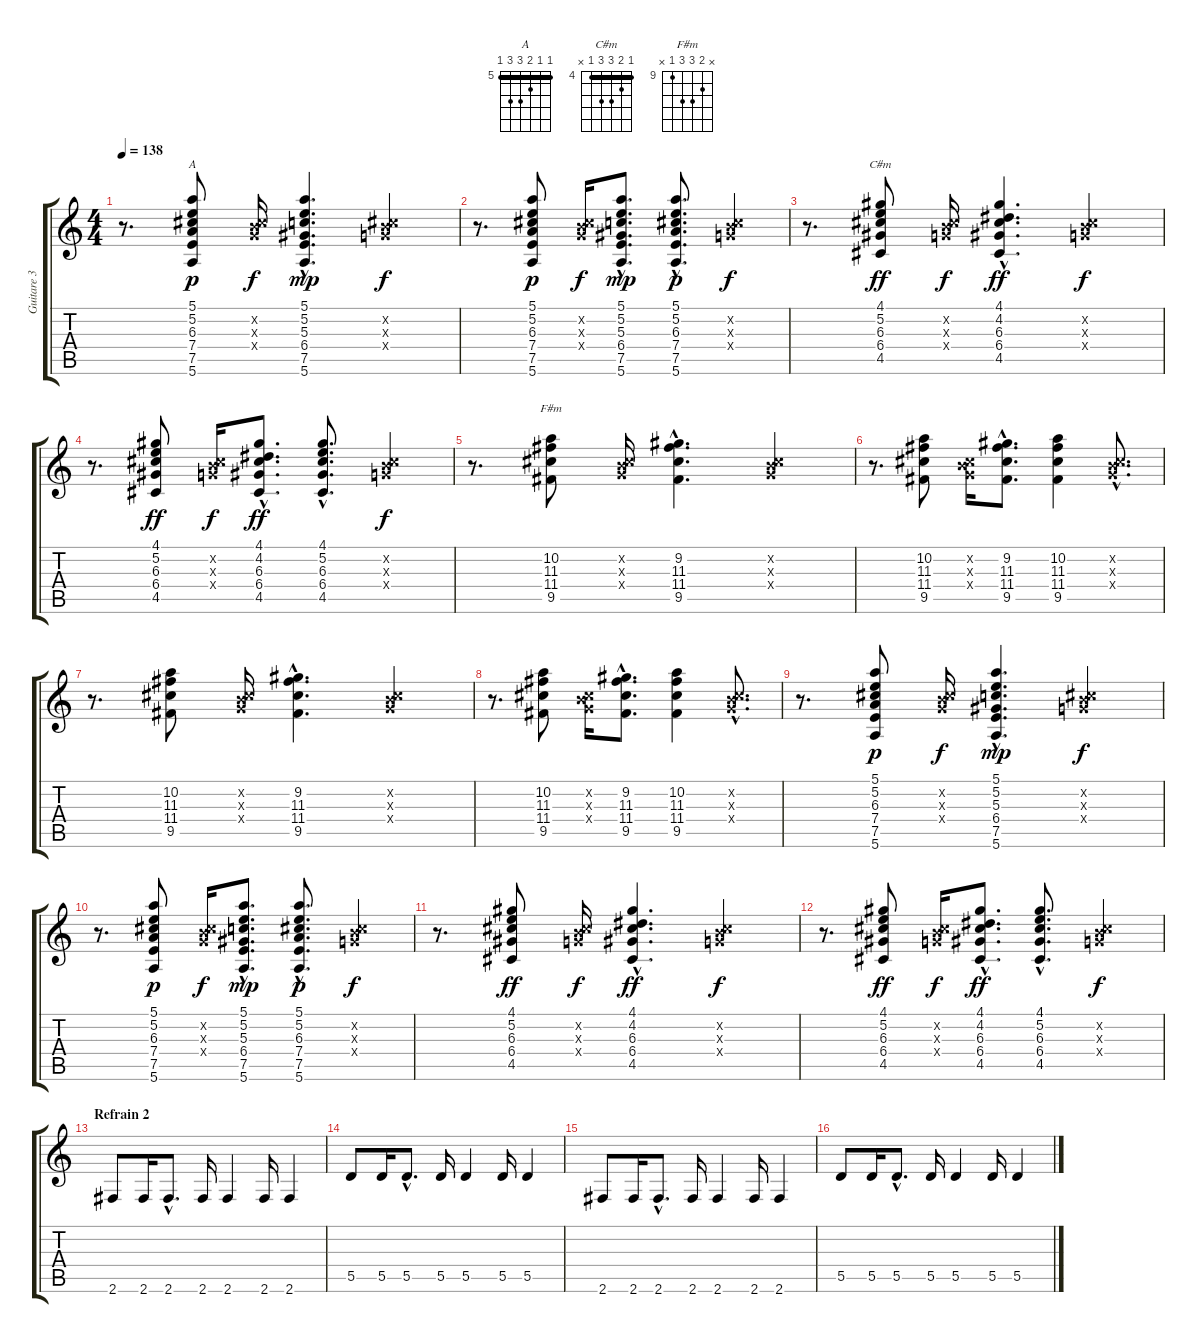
\track ("Guitare 3" "Guitare 3") {instrument overdrivenguitar}
\staff {score tabs}
\tuning (E4 B3 G3 D3 A2 E2) {hide}
\chord ("A" 5 5 6 7 7 5) {firstfret 5 barre 5}
\chord ("C#m" 4 5 6 6 4 x) {firstfret 4 barre 4}
\chord ("F#m" x 10 11 11 9 x) {firstfret 9}
\ts (4 4)
\tempo 138
\clef g2
\ks c
r.8{d dy f} (5.1 5.2 6.3 7.4 7.5 5.6).8{ch "A" dy p} (0.2{x} 0.3{x} 11.4{x}).16{dy f} (5.1{hac} 5.2{hac} 5.3{hac} 6.4{hac} 7.5{hac} 5.6{hac}).4{d dy mp} (0.2{x} 0.3{x} 11.4{x}).4{dy f} |
r.8{d} (5.1 5.2 6.3 7.4 7.5 5.6).8{dy p} (0.2{x} 0.3{x} 11.4{x}).16{dy f} (5.1{hac} 5.2{hac} 5.3{hac} 6.4{hac} 7.5{hac} 5.6{hac}).8{d dy mp} (5.1{hac} 5.2{hac} 6.3{hac} 7.4{hac} 7.5{hac} 5.6{hac}).8{d dy p} (0.2{x} 0.3{x} 11.4{x}).4{dy f} |
r.8{d} (4.1 5.2 6.3 6.4 4.5).8{ch "C#m" dy ff} (0.2{x} 0.3{x} 11.4{x}).16{dy f} (4.1{hac} 4.2{hac} 6.3{hac} 6.4{hac} 4.5{hac}).4{d dy ff} (0.2{x} 0.3{x} 11.4{x}).4{dy f} |
r.8{d} (4.1 5.2 6.3 6.4 4.5).8{dy ff} (0.2{x} 0.3{x} 11.4{x}).16{dy f} (4.1{hac} 4.2{hac} 6.3{hac} 6.4{hac} 4.5{hac}).8{d dy ff} (4.1{hac} 5.2{hac} 6.3{hac} 6.4{hac} 4.5{hac}).8{d} (0.2{x} 0.3{x} 11.4{x}).4{dy f} |
r.8{d} (10.2 11.3 11.4 9.5).8{ch "F#m"} (0.2{x} 0.3{x} 11.4{x}).16 (9.2{hac} 11.3{hac} 11.4{hac} 9.5{hac}).4{d} (0.2{x} 0.3{x} 11.4{x}).4 |
r.8{d} (10.2 11.3 11.4 9.5).8 (0.2{x} 0.3{x} 11.4{x}).16 (9.2{hac} 11.3{hac} 11.4{hac} 9.5{hac}).8{d} (10.2 11.3 11.4 9.5).4 (0.2{hac x} 0.3{hac x} 11.4{hac x}).8{d} |
r.8{d} (10.2 11.3 11.4 9.5).8 (0.2{x} 0.3{x} 11.4{x}).16 (9.2{hac} 11.3{hac} 11.4{hac} 9.5{hac}).4{d} (0.2{x} 0.3{x} 11.4{x}).4 |
r.8{d} (10.2 11.3 11.4 9.5).8 (0.2{x} 0.3{x} 11.4{x}).16 (9.2{hac} 11.3{hac} 11.4{hac} 9.5{hac}).8{d} (10.2 11.3 11.4 9.5).4 (0.2{hac x} 0.3{hac x} 11.4{hac x}).8{d} |
r.8{d} (5.1 5.2 6.3 7.4 7.5 5.6).8{dy p} (0.2{x} 0.3{x} 11.4{x}).16{dy f} (5.1{hac} 5.2{hac} 5.3{hac} 6.4{hac} 7.5{hac} 5.6{hac}).4{d dy mp} (0.2{x} 0.3{x} 11.4{x}).4{dy f} |
r.8{d} (5.1 5.2 6.3 7.4 7.5 5.6).8{dy p} (0.2{x} 0.3{x} 11.4{x}).16{dy f} (5.1{hac} 5.2{hac} 5.3{hac} 6.4{hac} 7.5{hac} 5.6{hac}).8{d dy mp} (5.1{hac} 5.2{hac} 6.3{hac} 7.4{hac} 7.5{hac} 5.6{hac}).8{d dy p} (0.2{x} 0.3{x} 11.4{x}).4{dy f} |
r.8{d} (4.1 5.2 6.3 6.4 4.5).8{dy ff} (0.2{x} 0.3{x} 11.4{x}).16{dy f} (4.1{hac} 4.2{hac} 6.3{hac} 6.4{hac} 4.5{hac}).4{d dy ff} (0.2{x} 0.3{x} 11.4{x}).4{dy f} |
r.8{d} (4.1 5.2 6.3 6.4 4.5).8{dy ff} (0.2{x} 0.3{x} 11.4{x}).16{dy f} (4.1{hac} 4.2{hac} 6.3{hac} 6.4{hac} 4.5{hac}).8{d dy ff} (4.1{hac} 5.2{hac} 6.3{hac} 6.4{hac} 4.5{hac}).8{d} (0.2{x} 0.3{x} 11.4{x}).4{dy f} |
\section ("" "Refrain 2")
2.6.8 2.6.16 2.6{hac}.8{d} 2.6.16 2.6.4 2.6.16 2.6.4 |
5.5.8 5.5.16 5.5{hac}.8{d} 5.5.16 5.5.4 5.5.16 5.5.4 |
2.6.8 2.6.16 2.6{hac}.8{d} 2.6.16 2.6.4 2.6.16 2.6.4 |
5.5.8 5.5.16 5.5{hac}.8{d} 5.5.16 5.5.4 5.5.16 5.5.4
